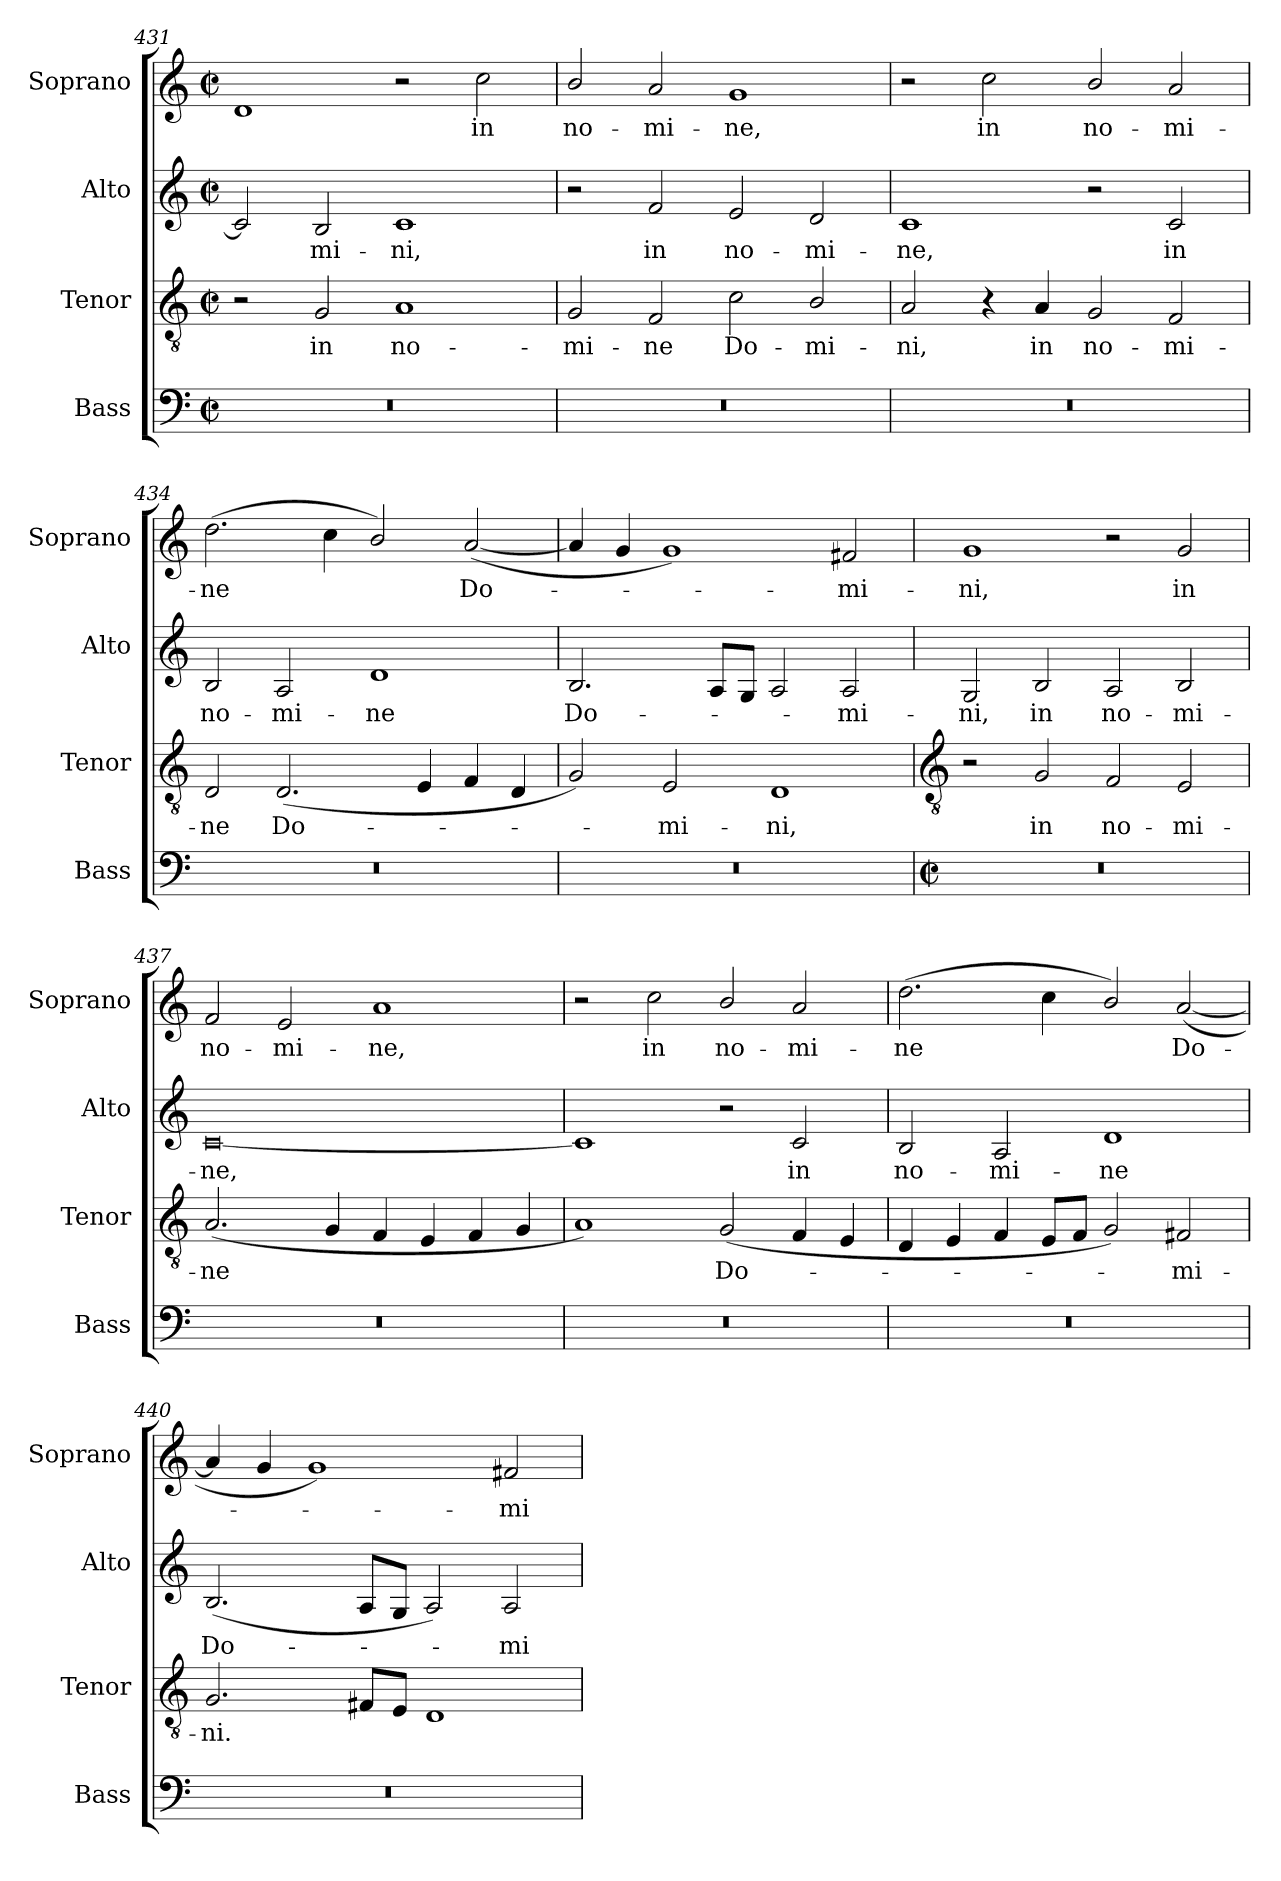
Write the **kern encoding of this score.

**kern	**kern	**text	**kern	**text	**kern	**text
*part4	*part3	*part3	*part2	*part2	*part1	*part1
*staff4	*staff3	*staff3	*staff2	*staff2	*staff1	*staff1
*I"Bass	*I"Tenor	*	*I"Alto	*	*I"Soprano	*
*I'Bass	*I'Tenor	*	*I'Alto	*	*I'Soprano	*
*clefF4	*clefGv2	*	*clefG2	*	*clefG2	*
*k[]	*k[]	*	*k[]	*	*k[]	*
*C:	*C:	*	*C:	*	*C:	*
*M4/2	*M4/2	*	*M4/2	*	*M4/2	*
*met(c|)	*met(c|)	*	*met(c|)	*	*met(c|)	*
=431	=431	=431	=431	=431	=431	=431
0r	2r	.	2c]	.	1d	.
!	!	!LO:LY:b	!	!LO:LY:b	!	!
.	2G	in	2B	mi-	.	.
!	!	!LO:LY:b	!	!LO:LY:b	!	!
.	1A	no-	1c	-ni,	2r	.
!	!	!	!	!	!	!LO:LY:b
.	.	.	.	.	2cc	in
=432	=432	=432	=432	=432	=432	=432
!	!	!LO:LY:b	!	!	!	!LO:LY:b
0r	2G	-mi-	2r	.	2b/	no-
!	!	!LO:LY:b	!	!LO:LY:b	!	!LO:LY:b
.	2F	-ne	2f	in	2a	-mi-
!	!	!LO:LY:b	!	!LO:LY:b	!	!LO:LY:b
.	2c	Do-	2e	no-	1g	-ne,
!	!	!LO:LY:b	!	!LO:LY:b	!	!
.	2B/	-mi-	2d	-mi-	.	.
=433	=433	=433	=433	=433	=433	=433
!	!	!LO:LY:b	!	!LO:LY:b	!	!
0r	2A	-ni,	1c	-ne,	2r	.
!	!	!	!	!	!	!LO:LY:b
.	4r	.	.	.	2cc	in
!	!	!LO:LY:b	!	!	!	!
.	4A	in	.	.	.	.
!	!	!LO:LY:b	!	!	!	!LO:LY:b
.	2G	no-	2r	.	2b/	no-
!	!	!LO:LY:b	!	!LO:LY:b	!	!LO:LY:b
.	2F	-mi-	2c	in	2a	-mi-
=434	=434	=434	=434	=434	=434	=434
!	!	!LO:LY:b	!	!LO:LY:b	!	!LO:LY:b
0r	2D	-ne	2B	no-	(>2.dd	-ne
!	!	!LO:LY:b	!	!LO:LY:b	!	!
.	(<2.D	Do-	2A	-mi-	.	.
.	.	.	.	.	4cc	.
!	!	!	!	!LO:LY:b	!	!
.	.	.	1d	-ne	2b/)	.
.	4E	.	.	.	.	.
!	!	!	!	!	!	!LO:LY:b
.	4F	.	.	.	(<[2a	Do-
.	4D	.	.	.	.	.
=435	=435	=435	=435	=435	=435	=435
!	!	!	!	!LO:LY:b	!	!
0r	2G)	.	2.B	Do-	4a]	.
.	.	.	.	.	4g	.
!	!	!LO:LY:b	!	!	!	!
.	2E	mi-	.	.	1g)	.
.	.	.	8AL	.	.	.
.	.	.	8GJ	.	.	.
!	!	!LO:LY:b	!	!	!	!
.	1D	-ni,	2A	.	.	.
!	!	!	!	!LO:LY:b	!	!LO:LY:b
.	.	.	2A	mi-	2f#	mi-
!!LO:LB:g=z
=436	=436	=436	=436	=436	=436	=436
*	*clefGv2	*	*	*	*	*
*M4/2	*	*	*	*	*	*
*met(c|)	*	*	*	*	*	*
!	!	!	!	!LO:LY:b	!	!LO:LY:b
0r	2r	.	2G	-ni,	1g	-ni,
!	!	!LO:LY:b	!	!LO:LY:b	!	!
.	2G	in	2B	in	.	.
!	!	!LO:LY:b	!	!LO:LY:b	!	!
.	2F	no-	2A	no-	2r	.
!	!	!LO:LY:b	!	!LO:LY:b	!	!LO:LY:b
.	2E	-mi-	2B	-mi-	2g	in
=437	=437	=437	=437	=437	=437	=437
!	!	!LO:LY:b	!	!LO:LY:b	!	!LO:LY:b
0r	(<2.A	-ne	[0c	-ne,	2f	no-
!	!	!	!	!	!	!LO:LY:b
.	.	.	.	.	2e	-mi-
.	4G	.	.	.	.	.
!	!	!	!	!	!	!LO:LY:b
.	4F	.	.	.	1a	-ne,
.	4E	.	.	.	.	.
.	4F	.	.	.	.	.
.	4G	.	.	.	.	.
=438	=438	=438	=438	=438	=438	=438
0r	1A)	.	1c]	.	2r	.
!	!	!	!	!	!	!LO:LY:b
.	.	.	.	.	2cc	in
!	!	!LO:LY:b	!	!	!	!LO:LY:b
.	(<2G	Do-	2r	.	2b/	no-
!	!	!	!	!LO:LY:b	!	!LO:LY:b
.	4F	.	2c	in	2a	-mi-
.	4E	.	.	.	.	.
=439	=439	=439	=439	=439	=439	=439
!	!	!	!	!LO:LY:b	!	!LO:LY:b
0r	4D	.	2B	no-	(>2.dd	-ne
.	4E	.	.	.	.	.
!	!	!	!	!LO:LY:b	!	!
.	4F	.	2A	-mi-	.	.
.	8EL	.	.	.	4cc	.
.	8FJ	.	.	.	.	.
!	!	!	!	!LO:LY:b	!	!
.	2G)	.	1d	-ne	2b/)	.
!	!	!LO:LY:b	!	!	!	!LO:LY:b
.	2F#X	mi-	.	.	(<[2a	Do-
=440	=440	=440	=440	=440	=440	=440
!	!	!LO:LY:b	!	!LO:LY:b	!	!
0r	2.G	-ni.	(<2.B	Do-	4a]	.
.	.	.	.	.	4g	.
.	.	.	.	.	1g)	.
.	8F#XL	.	8AL	.	.	.
.	8EJ	.	8GJ	.	.	.
.	1D	.	2A)	.	.	.
!	!	!	!	!LO:LY:b	!	!LO:LY:b
.	.	.	2A	mi-	2f#	mi-
=	=	=	=	=	=	=
*-	*-	*-	*-	*-	*-	*-
